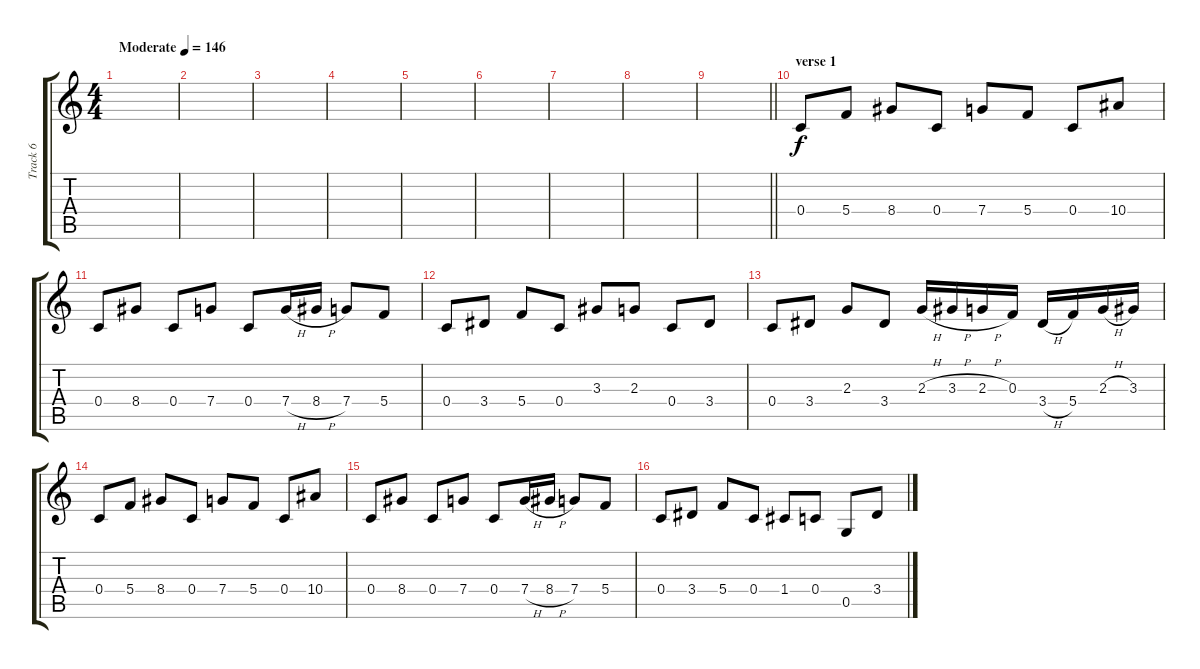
\track ("Track 6" "Track 6") {instrument distortionguitar bank 255}
\staff {score tabs}
\tuning (D4 A3 F3 C3 G2 C2) {hide}
\ts (4 4)
\tempo (146 "Moderate")
\clef g2
\ks c
|
|
|
|
|
|
|
|
\barLineRight lightlight
|
\section ("" "verse 1")
0.4.8 5.4.8 8.4.8 0.4.8 7.4.8 5.4.8 0.4.8 10.4.8 |
0.4.8 8.4.8 0.4.8 7.4.8 0.4.8 7.4{h}.16 8.4{h}.16 7.4.8 5.4.8 |
0.4.8 3.4.8 5.4.8 0.4.8 3.3.8 2.3.8 0.4.8 3.4.8 |
0.4.8 3.4.8 2.3.8 3.4.8 2.3{h}.16 3.3{h}.16 2.3{h}.16 0.3.16 3.4{h}.16 5.4.16 2.3{h}.16 3.3.16 |
0.4.8 5.4.8 8.4.8 0.4.8 7.4.8 5.4.8 0.4.8 10.4.8 |
0.4.8 8.4.8 0.4.8 7.4.8 0.4.8 7.4{h}.16 8.4{h}.16 7.4.8 5.4.8 |
0.4.8 3.4.8 5.4.8 0.4.8 1.4.8 0.4.8 0.5.8 3.4.8
